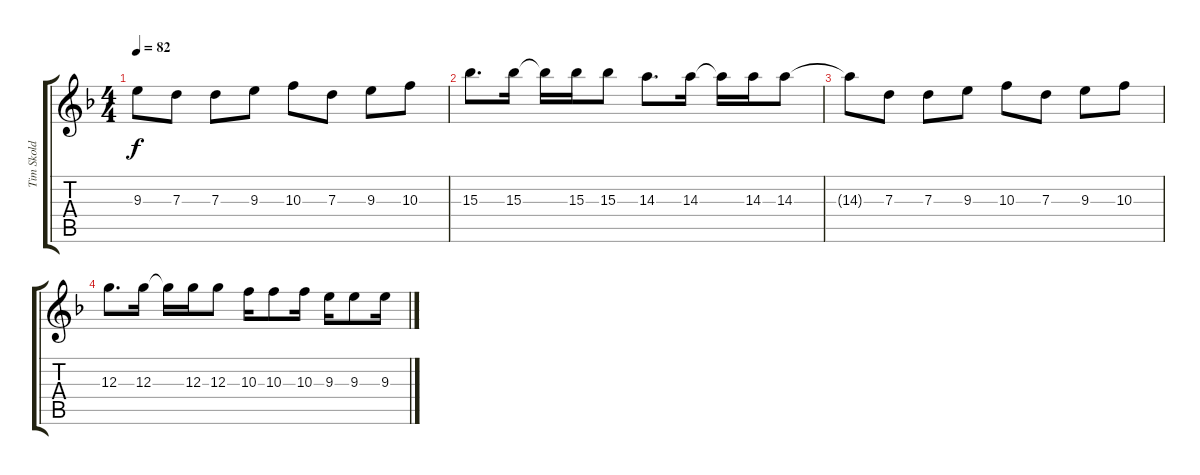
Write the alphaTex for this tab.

\track ("Tim Skold" "Tim Skold") {instrument distortionguitar}
\staff {score tabs}
\tuning (E4 B3 G3 D3 A2 E2) {hide}
\ts (4 4)
\tempo 82
\clef g2
\ks f
9.3{t}.8{dy f} 7.3.8 7.3.8 9.3.8 10.3.8 7.3.8 9.3.8 10.3.8 |
15.3.8{d} 15.3.16 15.3{t}.16 15.3.16 15.3.8 14.3.8{d} 14.3.16 14.3{t}.16 14.3.16 14.3.8 |
14.3{t}.8 7.3.8 7.3.8 9.3.8 10.3.8 7.3.8 9.3.8 10.3.8 |
12.3.8{d} 12.3.16 12.3{t}.16 12.3.16 12.3.8 10.3.16 10.3.8 10.3.16 9.3.16 9.3.8 9.3.16
